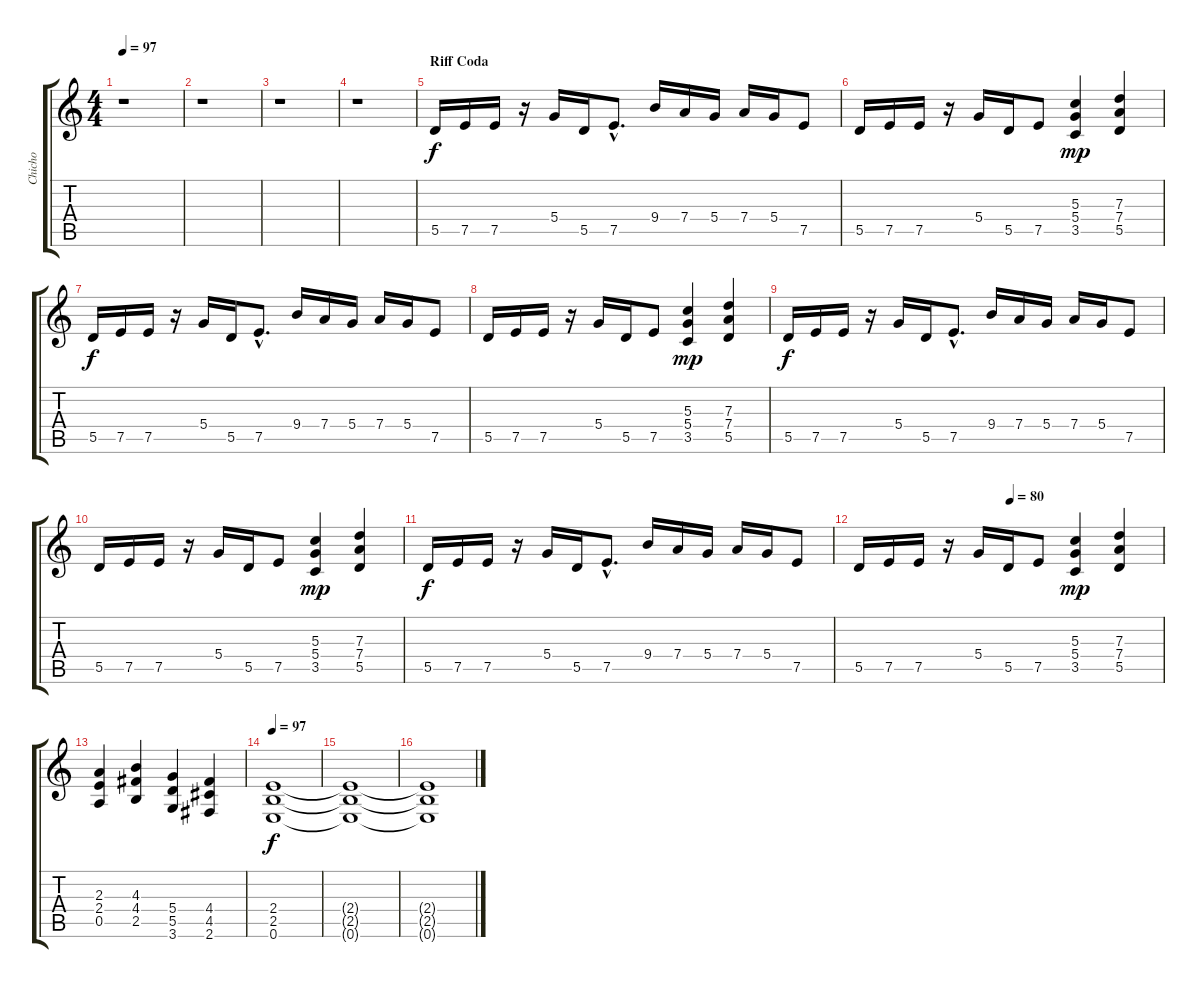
\track ("Chicho" "Chicho") {instrument distortionguitar}
\staff {score tabs}
\tuning (E4 B3 G3 D3 A2 E2) {hide}
\ts (4 4)
\tempo 97
\clef g2
\ks c
r.1{dy f} |
r.1 |
r.1 |
r.1 |
\section ("" "Riff Coda")
5.5.16 7.5.16 7.5.16 r.16 5.4.16 5.5.16 7.5{hac}.8{d} 9.4.16 7.4.16 5.4.16 7.4.16 5.4.16 7.5.8 |
5.5.16 7.5.16 7.5.16 r.16 5.4.16 5.5.16 7.5.8 (5.3 5.4 3.5).4{dy mp} (7.3 7.4 5.5).4 |
5.5.16{dy f} 7.5.16 7.5.16 r.16 5.4.16 5.5.16 7.5{hac}.8{d} 9.4.16 7.4.16 5.4.16 7.4.16 5.4.16 7.5.8 |
5.5.16 7.5.16 7.5.16 r.16 5.4.16 5.5.16 7.5.8 (5.3 5.4 3.5).4{dy mp} (7.3 7.4 5.5).4 |
5.5.16{dy f} 7.5.16 7.5.16 r.16 5.4.16 5.5.16 7.5{hac}.8{d} 9.4.16 7.4.16 5.4.16 7.4.16 5.4.16 7.5.8 |
5.5.16 7.5.16 7.5.16 r.16 5.4.16 5.5.16 7.5.8 (5.3 5.4 3.5).4{dy mp} (7.3 7.4 5.5).4 |
5.5.16{dy f} 7.5.16 7.5.16 r.16 5.4.16 5.5.16 7.5{hac}.8{d} 9.4.16 7.4.16 5.4.16 7.4.16 5.4.16 7.5.8 |
\tempo (80 0.5)
5.5.16 7.5.16 7.5.16 r.16 5.4.16 5.5.16 7.5.8 (5.3 5.4 3.5).4{dy mp} (7.3 7.4 5.5).4 |
(2.3 2.4 0.5).4 (4.3 4.4 2.5).4 (5.4 5.5 3.6).4 (4.4 4.5 2.6).4 |
\tempo 97
(2.4 2.5 0.6).1{dy f} |
(2.4{t} 2.5{t} 0.6{t}).1 |
(2.4{t} 2.5{t} 0.6{t}).1
